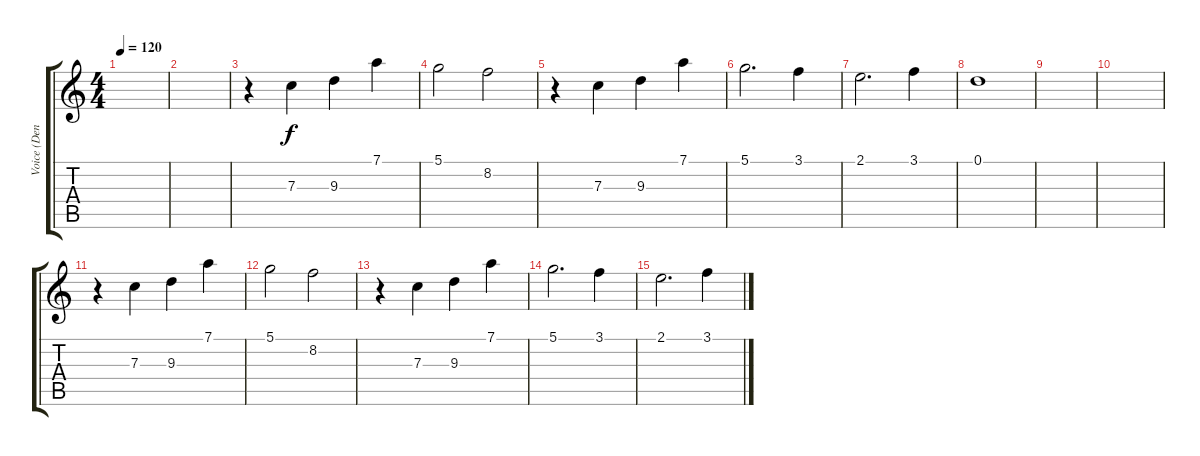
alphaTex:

\track ("Voice (Denis)" "Voice (Den") {instrument overdrivenguitar}
\staff {score tabs}
\tuning (D4 A3 F3 C3 G2 C2) {hide}
\ts (4 4)
\tempo 120
\clef g2
\ks c
|
|
r.4 7.3.4 9.3.4 7.1.4 |
5.1.2 8.2.2 |
r.4 7.3.4 9.3.4 7.1.4 |
5.1.2{d} 3.1.4 |
2.1.2{d} 3.1.4 |
0.1.1 |
|
|
r.4 7.3.4 9.3.4 7.1.4 |
5.1.2 8.2.2 |
r.4 7.3.4 9.3.4 7.1.4 |
5.1.2{d} 3.1.4 |
2.1.2{d} 3.1.4
